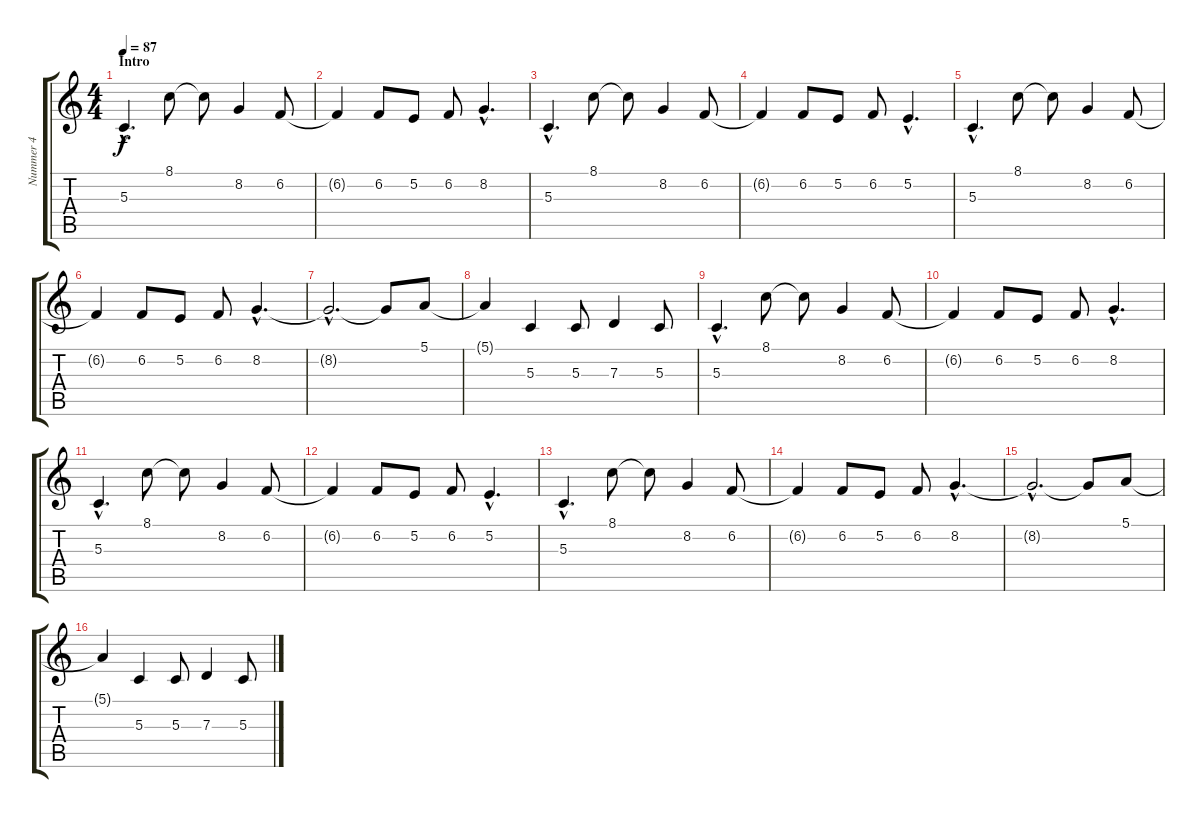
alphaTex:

\track ("Nummer 4" "Nummer 4") {instrument stringensemble1}
\staff {score tabs}
\tuning (E4 B3 G3 D3 A2 E2) {hide}
\ts (4 4)
\section ("" "Intro")
\tempo 87
\clef g2
\ks c
5.3{hac}.4{d dy f instrument stringensemble1} 8.1.8 8.1{t}.8 8.2.4 6.2.8 |
6.2{t}.4 6.2.8 5.2.8 6.2.8 8.2{hac}.4{d} |
5.3{hac}.4{d} 8.1.8 8.1{t}.8 8.2.4 6.2.8 |
6.2{t}.4 6.2.8 5.2.8 6.2.8 5.2{hac}.4{d} |
5.3{hac}.4{d} 8.1.8 8.1{t}.8 8.2.4 6.2.8 |
6.2{t}.4 6.2.8 5.2.8 6.2.8 8.2{hac}.4{d} |
8.2{hac t}.2{d} 8.2{t}.8 5.1.8 |
5.1{t}.4 5.3.4 5.3.8 7.3.4 5.3.8 |
5.3{hac}.4{d} 8.1.8 8.1{t}.8 8.2.4 6.2.8 |
6.2{t}.4 6.2.8 5.2.8 6.2.8 8.2{hac}.4{d} |
5.3{hac}.4{d} 8.1.8 8.1{t}.8 8.2.4 6.2.8 |
6.2{t}.4 6.2.8 5.2.8 6.2.8 5.2{hac}.4{d} |
5.3{hac}.4{d} 8.1.8 8.1{t}.8 8.2.4 6.2.8 |
6.2{t}.4 6.2.8 5.2.8 6.2.8 8.2{hac}.4{d} |
8.2{hac t}.2{d} 8.2{t}.8 5.1.8 |
5.1{t}.4 5.3.4 5.3.8 7.3.4 5.3.8
